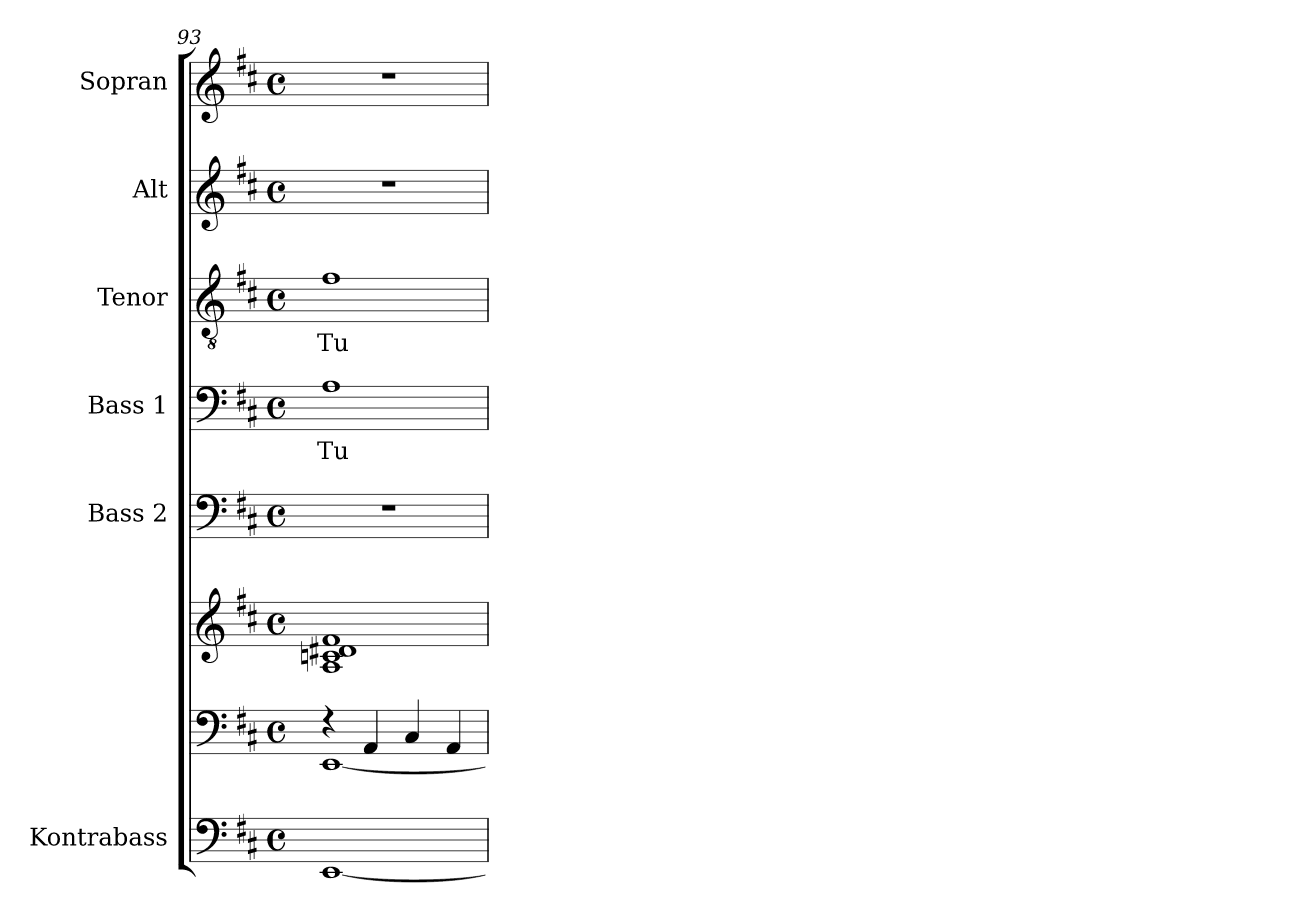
**kern	**kern	**kern	**kern	**kern	**text	**kern	**text	**kern	**kern
*part7	*part6	*part6	*part5	*part4	*part4	*part3	*part3	*part2	*part1
*staff8	*staff7	*staff6	*staff5	*staff4	*staff4	*staff3	*staff3	*staff2	*staff1
*I"Kontrabass	*	*	*I"Bass 2	*I"Bass 1	*	*I"Tenor	*	*I"Alt	*I"Sopran
*I'Kb.	*	*	*I'B. 2	*I'B. 1	*	*I'T.	*	*I'A.	*I'S.
!!LO:LB:g=z
*clefF4	*clefF4	*clefG2	*clefF4	*clefF4	*	*clefGv2	*	*clefG2	*clefG2
*ITrd7c12	*	*	*	*	*	*	*	*	*
*k[f#c#]	*k[f#c#]	*k[f#c#]	*k[f#c#]	*k[f#c#]	*	*k[f#c#]	*	*k[f#c#]	*k[f#c#]
*D:	*D:	*D:	*D:	*D:	*	*D:	*	*D:	*D:
*M4/4	*M4/4	*M4/4	*M4/4	*M4/4	*	*M4/4	*	*M4/4	*M4/4
*met(c)	*met(c)	*met(c)	*met(c)	*met(c)	*	*met(c)	*	*met(c)	*met(c)
=93	=93	=93	=93	=93	=93	=93	=93	=93	=93
*	*^	*	*	*	*	*	*	*	*
!	!	!	!	!	!	!LO:LY:b	!	!LO:LY:b	!	!
[1EEE	4r	[<1EE	1A 1cn 1d#X 1f#	1r	1A	Tu-	1f#	Tu-	1r	1r
.	4AA/	.	.	.	.	.	.	.	.	.
.	4C#/	.	.	.	.	.	.	.	.	.
.	4AA/	.	.	.	.	.	.	.	.	.
*	*v	*v	*	*	*	*	*	*	*	*
=	=	=	=	=	=	=	=	=	=
*-	*-	*-	*-	*-	*-	*-	*-	*-	*-
